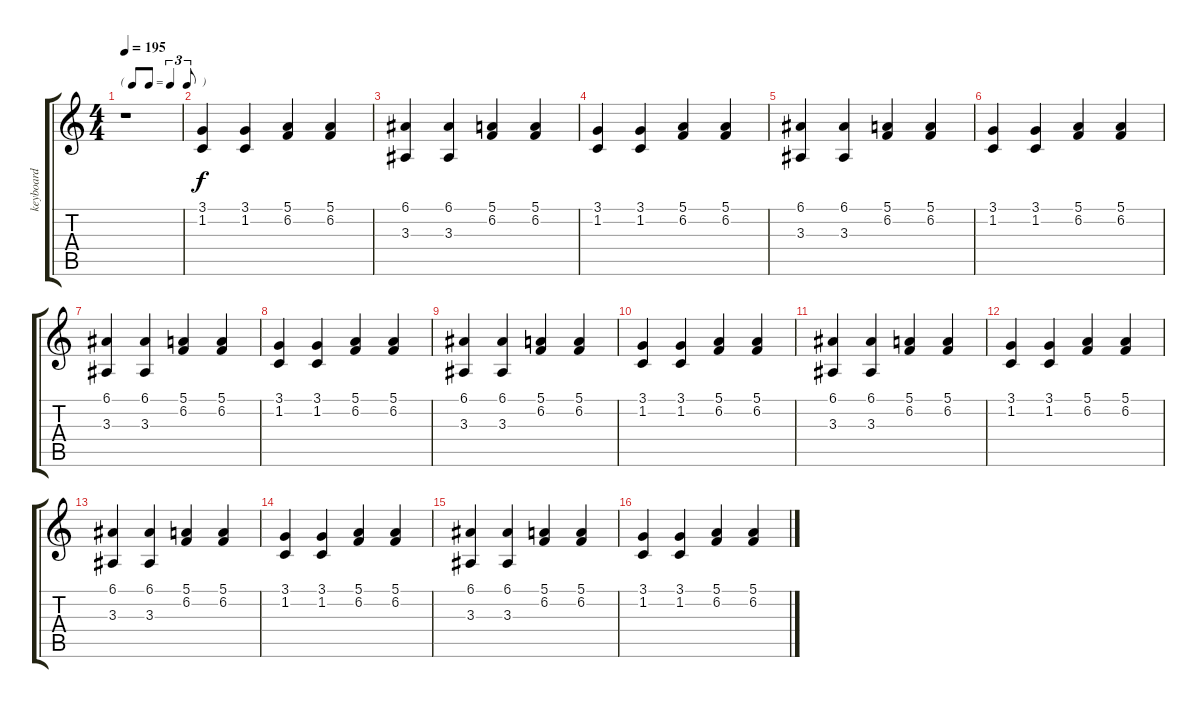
\track ("keyboard" "keyboard") {instrument electricgrandpiano}
\staff {score tabs}
\tuning (E4 B3 G3 D3 A2 E2) {hide}
\ts (4 4)
\tf triplet8th
\tempo 195
\clef g2
\ks c
r.1{dy f instrument electricgrandpiano} |
(3.1 1.2).4 (3.1 1.2).4 (5.1 6.2).4 (5.1 6.2).4 |
(6.1 3.3).4 (6.1 3.3).4 (5.1 6.2).4 (5.1 6.2).4 |
(3.1 1.2).4 (3.1 1.2).4 (5.1 6.2).4 (5.1 6.2).4 |
(6.1 3.3).4 (6.1 3.3).4 (5.1 6.2).4 (5.1 6.2).4 |
(3.1 1.2).4 (3.1 1.2).4 (5.1 6.2).4 (5.1 6.2).4 |
(6.1 3.3).4 (6.1 3.3).4 (5.1 6.2).4 (5.1 6.2).4 |
(3.1 1.2).4 (3.1 1.2).4 (5.1 6.2).4 (5.1 6.2).4 |
(6.1 3.3).4 (6.1 3.3).4 (5.1 6.2).4 (5.1 6.2).4 |
(3.1 1.2).4 (3.1 1.2).4 (5.1 6.2).4 (5.1 6.2).4 |
(6.1 3.3).4 (6.1 3.3).4 (5.1 6.2).4 (5.1 6.2).4 |
(3.1 1.2).4 (3.1 1.2).4 (5.1 6.2).4 (5.1 6.2).4 |
(6.1 3.3).4 (6.1 3.3).4 (5.1 6.2).4 (5.1 6.2).4 |
(3.1 1.2).4 (3.1 1.2).4 (5.1 6.2).4 (5.1 6.2).4 |
(6.1 3.3).4 (6.1 3.3).4 (5.1 6.2).4 (5.1 6.2).4 |
(3.1 1.2).4 (3.1 1.2).4 (5.1 6.2).4 (5.1 6.2).4
